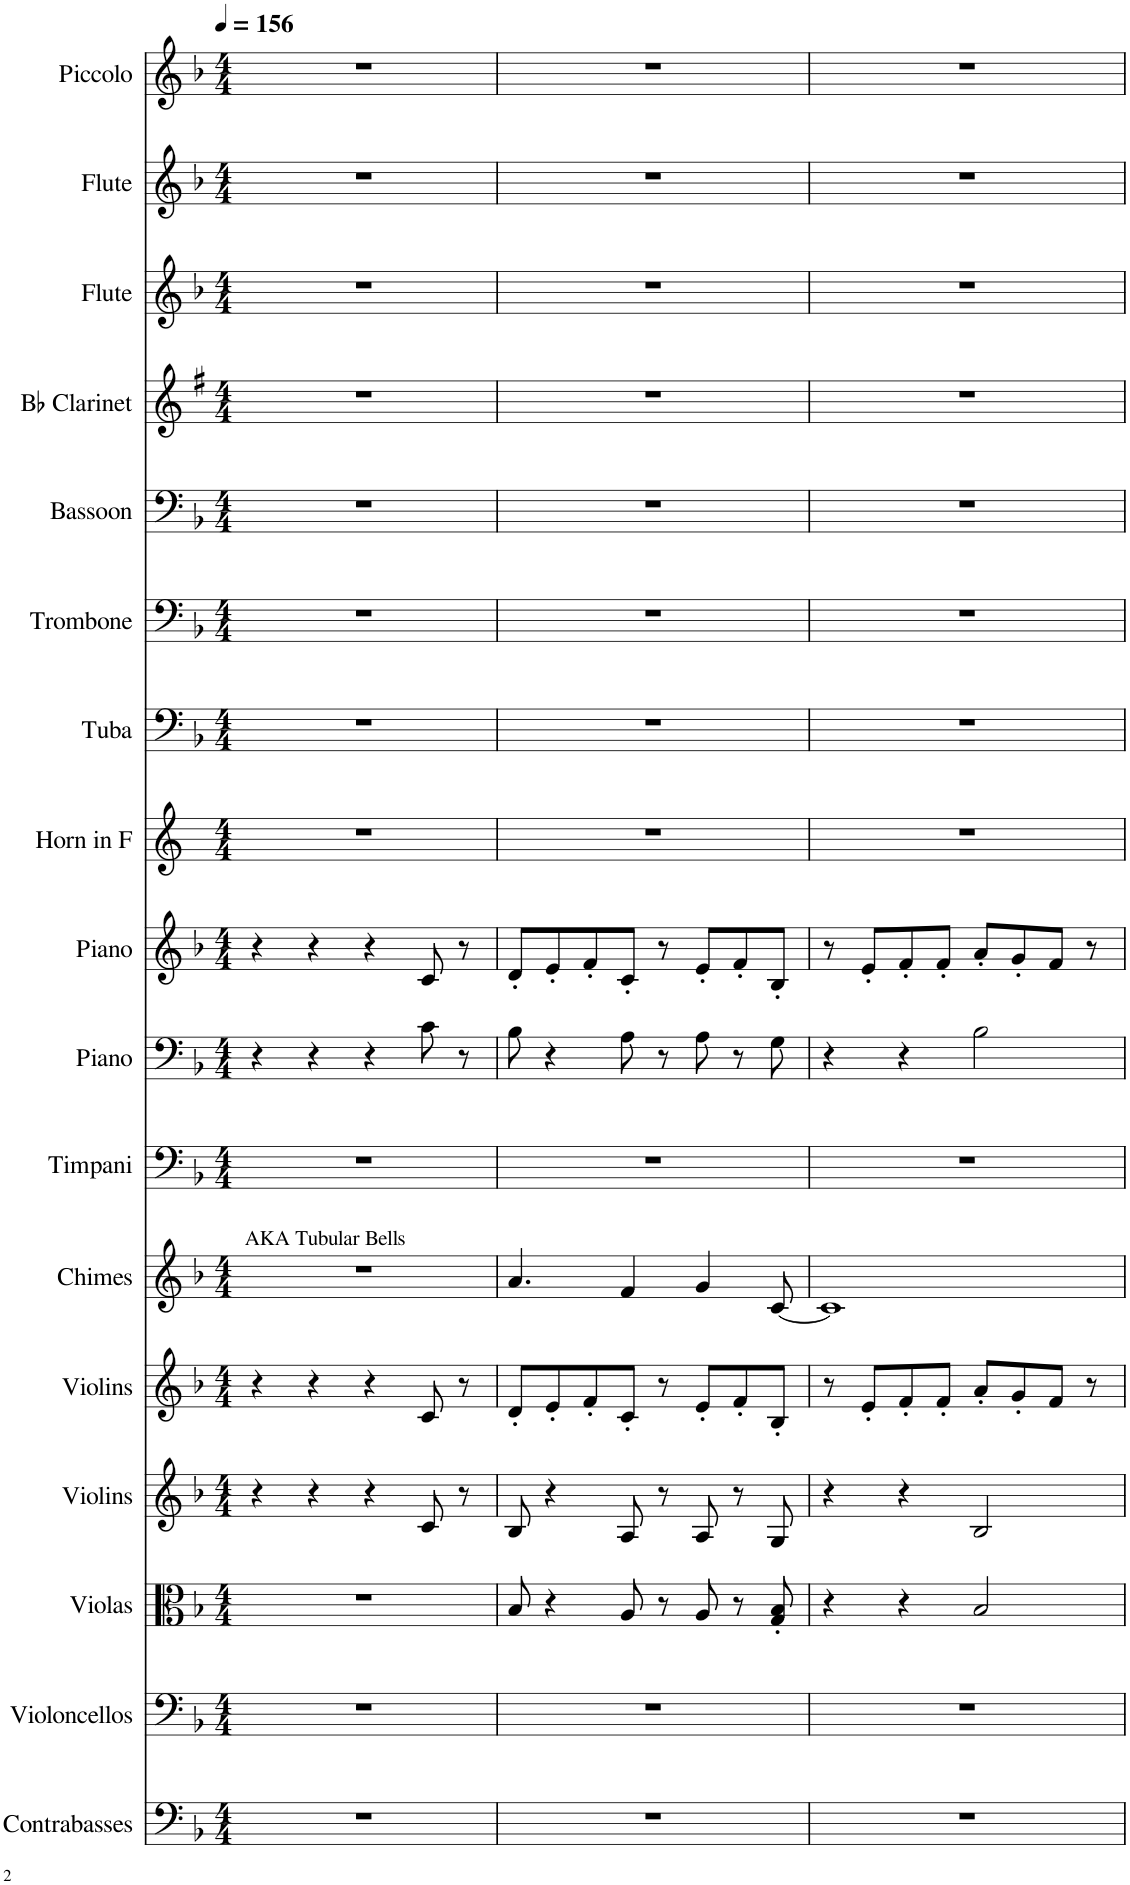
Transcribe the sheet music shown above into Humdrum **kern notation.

**kern	**kern	**kern	**kern	**kern	**kern	**kern	**kern	**kern	**kern	**kern	**kern	**kern	**kern	**kern	**kern	**kern
*part17	*part16	*part15	*part14	*part13	*part12	*part11	*part10	*part9	*part8	*part7	*part6	*part5	*part4	*part3	*part2	*part1
*staff17	*staff16	*staff15	*staff14	*staff13	*staff12	*staff11	*staff10	*staff9	*staff8	*staff7	*staff6	*staff5	*staff4	*staff3	*staff2	*staff1
*I"Contrabasses	*I"Violoncellos	*I"Violas	*I"Violins	*I"Violins	*I"Chimes	*I"Timpani	*I"Piano	*I"Piano	*I"Horn in F	*I"Tuba	*I"Trombone	*I"Bassoon	*I"Bb Clarinet	*I"Flute	*I"Flute	*I"Piccolo
*I'Cbs.	*I'Vcs.	*I'Vlas.	*I'Vlns.	*I'Vlns.	*I'Cme.	*I'Timp.	*I'Pno.	*I'Pno.	*	*I'Tba.	*I'Tbn.	*I'Bsn.	*I'Bb Cl.	*I'Fl.	*I'Fl.	*I'Picc.
*clefF4	*clefF4	*clefC3	*clefG2	*clefG2	*clefG2	*clefF4	*clefF4	*clefG2	*clefG2	*clefF4	*clefF4	*clefF4	*clefG2	*clefG2	*clefG2	*clefG2
*Trd7c12	*	*	*	*	*	*	*	*	*Trd4c7	*	*	*	*Trd1c2	*	*	*Trd-7c-12
*k[b-]	*k[b-]	*k[b-]	*k[b-]	*k[b-]	*k[b-]	*k[b-]	*k[b-]	*k[b-]	*k[]	*k[b-]	*k[b-]	*k[b-]	*k[f#]	*k[b-]	*k[b-]	*k[b-]
*M4/4	*M4/4	*M4/4	*M4/4	*M4/4	*M4/4	*M4/4	*M4/4	*M4/4	*M4/4	*M4/4	*M4/4	*M4/4	*M4/4	*M4/4	*M4/4	*M4/4
*MM156	*MM156	*MM156	*MM156	*MM156	*MM156	*MM156	*MM156	*MM156	*MM156	*MM156	*MM156	*MM156	*MM156	*MM156	*MM156	*MM156
=1	=1	=1	=1	=1	=1	=1	=1	=1	=1	=1	=1	=1	=1	=1	=1	=1
!	!	!	!	!	!LO:TX:a:t=AKA Tubular Bells	!	!	!	!	!	!	!	!	!	!	!
1r	1r	1r	4r	4r	1r	1r	4r	4r	1r	1r	1r	1r	1r	1r	1r	1r
.	.	.	4r	4r	.	.	4r	4r	.	.	.	.	.	.	.	.
.	.	.	4r	4r	.	.	4r	4r	.	.	.	.	.	.	.	.
.	.	.	8c/	8c/	.	.	8c\	8c/	.	.	.	.	.	.	.	.
.	.	.	8r	8r	.	.	8r	8r	.	.	.	.	.	.	.	.
=2	=2	=2	=2	=2	=2	=2	=2	=2	=2	=2	=2	=2	=2	=2	=2	=2
1r	1r	8B-/	8B-/	8d'/L	4.a/	1r	8B-\	8d'/L	1r	1r	1r	1r	1r	1r	1r	1r
.	.	4r	4r	8e'/	.	.	4r	8e'/	.	.	.	.	.	.	.	.
.	.	.	.	8f'/	.	.	.	8f'/	.	.	.	.	.	.	.	.
.	.	8A/	8A/	8c'/J	4f/	.	8A\	8c'/J	.	.	.	.	.	.	.	.
.	.	8r	8r	8r	.	.	8r	8r	.	.	.	.	.	.	.	.
.	.	8A/	8A/	8e'/L	4g/	.	8A\	8e'/L	.	.	.	.	.	.	.	.
.	.	8r	8r	8f'/	.	.	8r	8f'/	.	.	.	.	.	.	.	.
.	.	8G/' 8B-/'	8G/	8B-'/J	[8c/	.	8G\	8B-'/J	.	.	.	.	.	.	.	.
=3	=3	=3	=3	=3	=3	=3	=3	=3	=3	=3	=3	=3	=3	=3	=3	=3
1r	1r	4r	4r	8r	1c]	1r	4r	8r	1r	1r	1r	1r	1r	1r	1r	1r
.	.	.	.	8e'/L	.	.	.	8e'/L	.	.	.	.	.	.	.	.
.	.	4r	4r	8f'/	.	.	4r	8f'/	.	.	.	.	.	.	.	.
.	.	.	.	8f'/J	.	.	.	8f'/J	.	.	.	.	.	.	.	.
.	.	2B-/	2B-/	8a'/L	.	.	2B-\	8a'/L	.	.	.	.	.	.	.	.
.	.	.	.	8g'/	.	.	.	8g'/	.	.	.	.	.	.	.	.
.	.	.	.	8f/J	.	.	.	8f/J	.	.	.	.	.	.	.	.
.	.	.	.	8r	.	.	.	8r	.	.	.	.	.	.	.	.
=	=	=	=	=	=	=	=	=	=	=	=	=	=	=	=	=
*-	*-	*-	*-	*-	*-	*-	*-	*-	*-	*-	*-	*-	*-	*-	*-	*-
